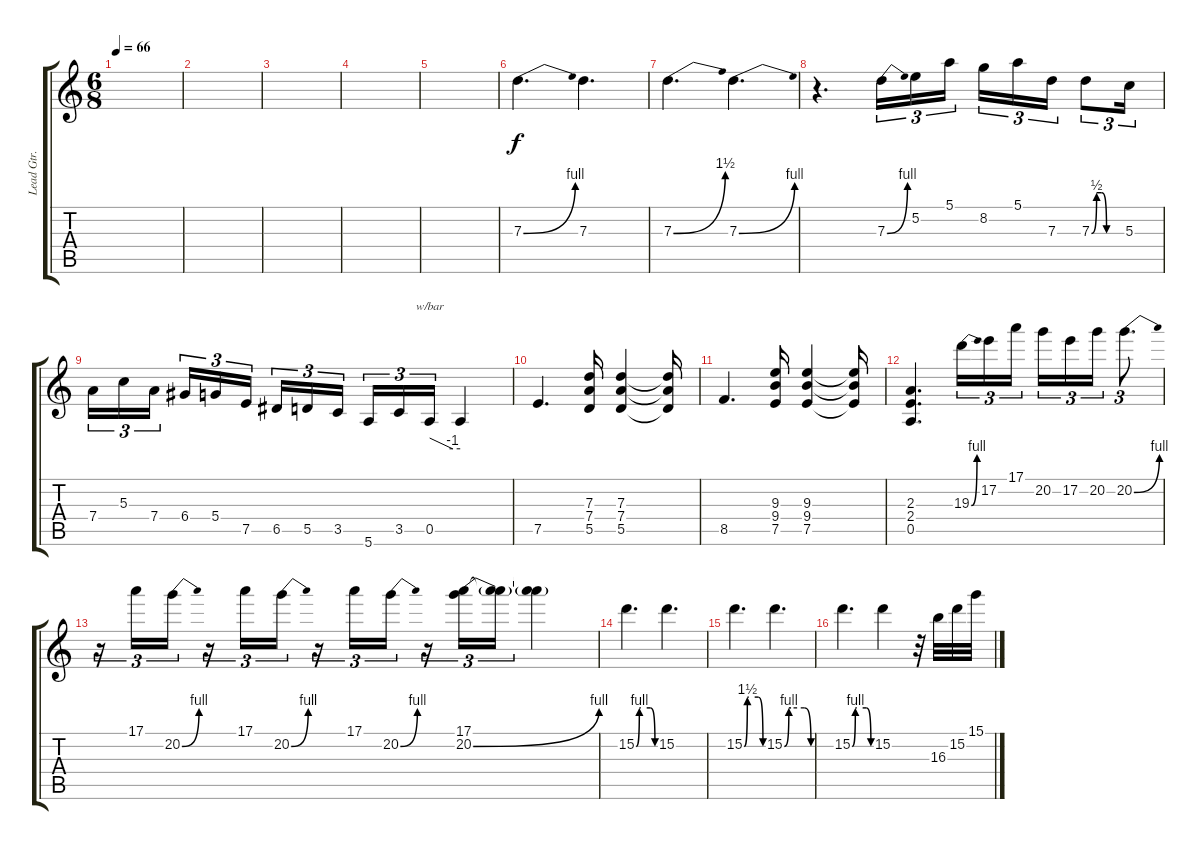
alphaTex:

\track ("Lead Gtr." "Lead Gtr.") {instrument distortionguitar}
\staff {score tabs}
\tuning (E4 B3 G3 D3 A2 E2) {hide}
\ts (6 8)
\tempo 66
\clef g2
\ks c
|
|
|
|
|
7.3{be (bend 0 0 60 4)}.4{d} 7.3.4{d} |
7.3{be (bend 0 0 60 6)}.4{d} 7.3{be (bend 0 0 60 4)}.4{d} |
r.4{d} 7.3{be (bend 0 0 60 4)}.16{tu (3 2)} 5.2.16{tu (3 2)} 5.1.16{tu (3 2) beam splitsecondary} 8.2.16{tu (3 2)} 5.1.16{tu (3 2)} 7.3.16{tu (3 2)} 7.3{be (custom 0 0 10 2 20 2 30 0 60 0)}.8{tu (3 2)} 5.3.16{tu (3 2)} |
7.4.16{tu (3 2)} 5.3.16{tu (3 2)} 7.4.16{tu (3 2) beam splitsecondary} 6.4.16{tu (3 2)} 5.4.16{tu (3 2)} 7.5.16{tu (3 2) beam splitsecondary} 6.5.16{tu (3 2)} 5.5.16{tu (3 2)} 3.5.16{tu (3 2)} 5.6.16{tu (3 2)} 3.5.16{tu (3 2)} 0.5.16{tu (3 2) tbe (custom default 0 0 45 -4 60 -4)} 0.5{t}.4 |
7.5.4{d} (7.3 7.4 5.5).16 (7.3 7.4 5.5).4 (7.3{t} 7.4{t} 5.5{t}).16 |
8.5.4{d} (9.3 9.4 7.5).16 (9.3 9.4 7.5).4 (9.3{t} 9.4{t} 7.5{t}).16 |
(2.3 2.4 0.5).4{d} 19.3{be (bend 0 0 60 4)}.16{tu (3 2)} 17.2.16{tu (3 2)} 17.1.16{tu (3 2) beam splitsecondary} 20.2.16{tu (3 2)} 17.2.16{tu (3 2)} 20.2.16{tu (3 2)} 20.2{be (bend 0 0 60 4)}.8{d tu (3 2)} |
r.16{tu (3 2)} 17.1.16{tu (3 2)} 20.2{be (bend 0 0 60 4)}.16{tu (3 2)} r.16{tu (3 2)} 17.1.16{tu (3 2)} 20.2{be (bend 0 0 60 4)}.16{tu (3 2)} r.16{tu (3 2)} 17.1.16{tu (3 2)} 20.2{be (bend 0 0 60 4)}.16{tu (3 2)} r.16{tu (3 2)} (17.1 20.2{be (bend 0 0 60 4)}).16{tu (3 2)} (17.1{t} 20.2{t}).16{tu (3 2)} (17.1{t} 20.2{t}).4 |
15.2{be (custom 0 0 10 4 15 4 45 4 60 0)}.4{d} 15.2.4{d} |
15.2{be (custom 0 0 10 6 15 6 45 6 60 0)}.4{d} 15.2{be (custom 0 0 10 4 15 4 45 4 60 0)}.4{d} |
15.2{be (custom 0 0 10 4 15 4 45 4 60 0)}.4{d} 15.2.4 r.32 16.3.32 15.2.32 15.1.32
